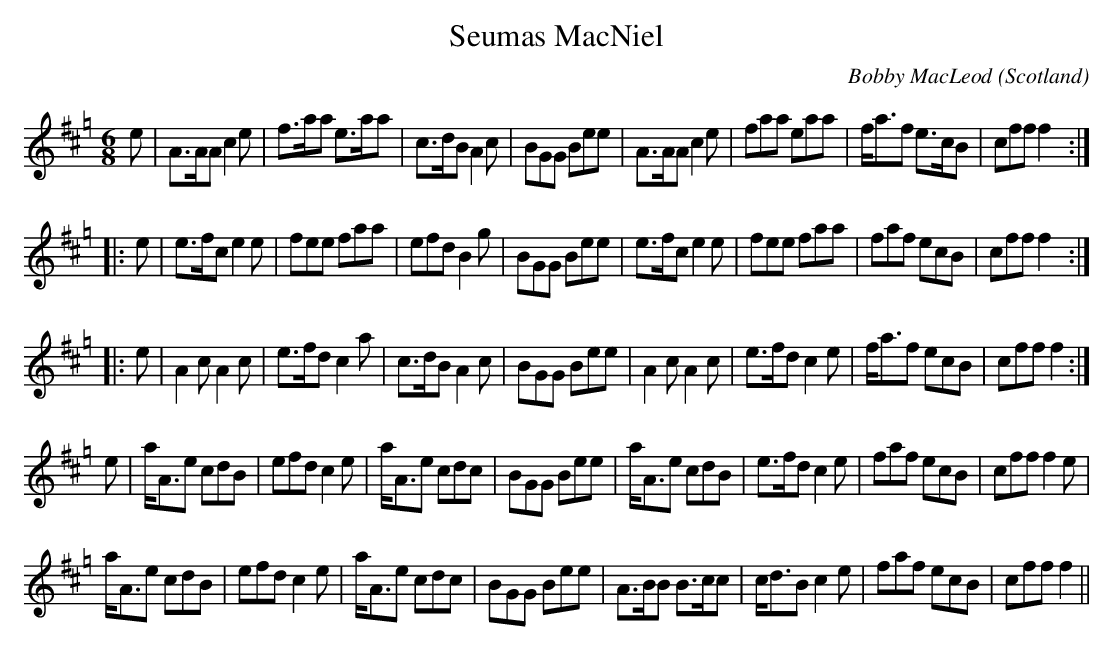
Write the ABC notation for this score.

X:1
T:Seumas MacNiel
O:Scotland
M:6/8
C:Bobby MacLeod
K:Hp
e|\
A>AA c2e|f>aa e>aa|c>dB A2c|BGG Bee|\
A>AA c2e|faa eaa|f<af e>cB|cff f2::
e|\
e>fc e2e|fee faa|efd B2g|BGG Bee|\
e>fc e2e|fee faa|faf ecB|cff f2 ::
e|\
A2c A2c|e>fd c2a|c>dB A2c|BGG Bee|\
A2c A2c|e>fd c2e|f<af ecB|cff f2:|
e|\
a<Ae cdB|efd c2e|a<Ae cdc|BGG Bee|\
a<Ae cdB|e>fd c2e|faf ecB|cff f2e |
a<Ae cdB|efd c2e|a<Ae cdc|BGG Bee|\
A>BB B>cc|c<dB c2e|faf ecB|cff f2||
